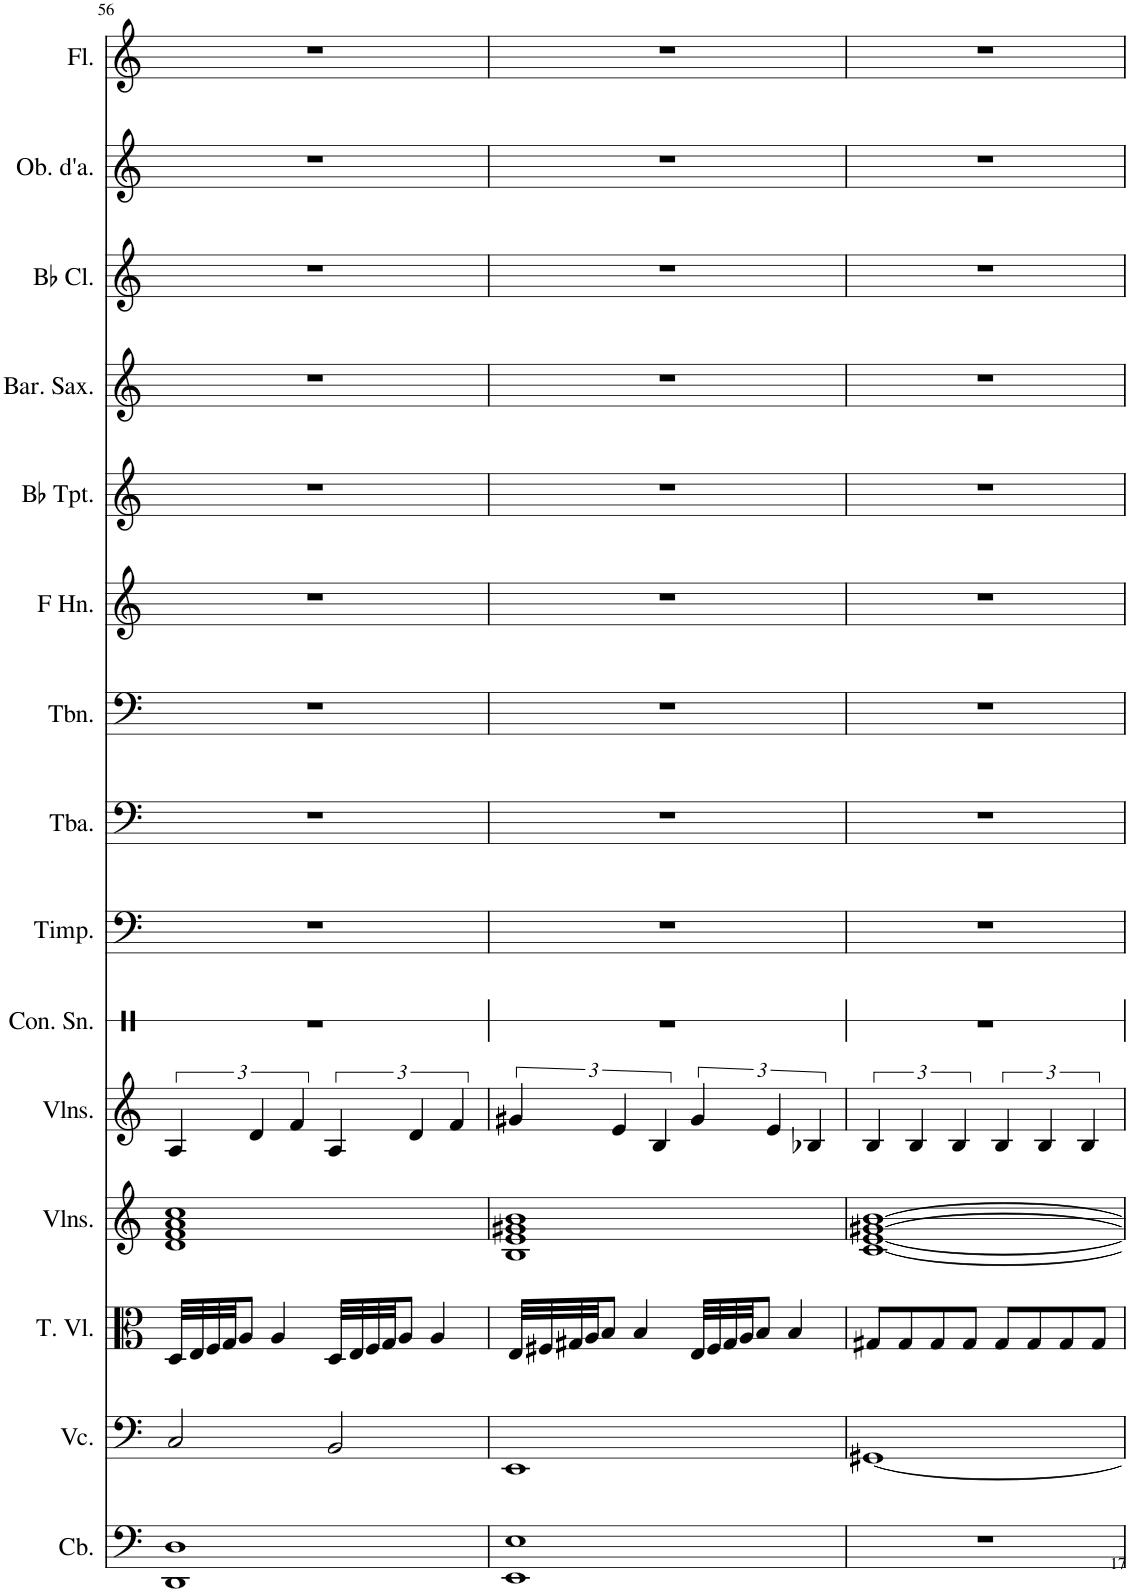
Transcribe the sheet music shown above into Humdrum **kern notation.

**kern	**kern	**kern	**kern	**kern	**kern	**kern	**kern	**kern	**kern	**kern	**kern	**kern	**kern	**kern
*part15	*part14	*part13	*part12	*part11	*part10	*part9	*part8	*part7	*part6	*part5	*part4	*part3	*part2	*part1
*staff15	*staff14	*staff13	*staff12	*staff11	*staff10	*staff9	*staff8	*staff7	*staff6	*staff5	*staff4	*staff3	*staff2	*staff1
*I"Contrabass, Cb.(15)	*I"Violoncello, Vcl.	*I"Tenor Viol, Vla.(13)	*I"Violins, Vl.II	*I"Violins, Vl.I(11)	*I"Concert Snare Drum, Perc.	*I"Timpani, Tp.(9)	*I"Tuba, Tuba(8)	*I"Trombone, Tb.(7)	*I"Horn in F, Hn.(6)	*I"Bb Trumpet, Tr.(5)	*I"Baritone Saxophone, B.Sax(4)	*I"Bb Clarinet, Cl.(3)	*I"Oboe d'amore, Ob.(2)	*I"Flute, Fl. (1)
*I'Cb.	*I'Vc.	*I'T. Vl.	*I'Vlns.	*I'Vlns.	*I'Con. Sn.	*I'Timp.	*I'Tba.	*I'Tbn.	*I'F Hn.	*I'Bb Tpt.	*I'Bar. Sax.	*I'Bb Cl.	*I'Ob. d'a.	*I'Fl.
!!LO:PB:g=z
*clefF4	*clefF4	*clefC3	*clefG2	*clefG2	*clefX	*clefF4	*clefF4	*clefF4	*clefG2	*clefG2	*clefG2	*clefG2	*clefG2	*clefG2
*Trd7c12	*	*	*	*	*	*	*	*	*Trd4c7	*Trd1c2	*Trd12c21	*Trd1c2	*Trd2c3	*
*k[]	*k[]	*k[]	*k[]	*k[]	*k[]	*k[]	*k[]	*k[]	*k[]	*k[]	*k[]	*k[]	*k[]	*k[]
*M4/4	*M4/4	*M4/4	*M4/4	*M4/4	*M4/4	*M4/4	*M4/4	*M4/4	*M4/4	*M4/4	*M4/4	*M4/4	*M4/4	*M4/4
=56	=56	=56	=56	=56	=56	=56	=56	=56	=56	=56	=56	=56	=56	=56
1DD 1D	2C/	32D/LLL	1d 1f 1a 1cc	6A/	1r	1r	1r	1r	1r	1r	1r	1r	1r	1r
.	.	32E/	.	.	.	.	.	.	.	.	.	.	.	.
.	.	32F/	.	.	.	.	.	.	.	.	.	.	.	.
.	.	32G/JJ	.	.	.	.	.	.	.	.	.	.	.	.
.	.	8A/J	.	.	.	.	.	.	.	.	.	.	.	.
.	.	.	.	6d/	.	.	.	.	.	.	.	.	.	.
.	.	4A/	.	.	.	.	.	.	.	.	.	.	.	.
.	.	.	.	6f/	.	.	.	.	.	.	.	.	.	.
.	2BB/	32D/LLL	.	6A/	.	.	.	.	.	.	.	.	.	.
.	.	32E/	.	.	.	.	.	.	.	.	.	.	.	.
.	.	32F/	.	.	.	.	.	.	.	.	.	.	.	.
.	.	32G/JJ	.	.	.	.	.	.	.	.	.	.	.	.
.	.	8A/J	.	.	.	.	.	.	.	.	.	.	.	.
.	.	.	.	6d/	.	.	.	.	.	.	.	.	.	.
.	.	4A/	.	.	.	.	.	.	.	.	.	.	.	.
.	.	.	.	6f/	.	.	.	.	.	.	.	.	.	.
=57	=57	=57	=57	=57	=57	=57	=57	=57	=57	=57	=57	=57	=57	=57
1EE 1E	1EE	32E/LLL	1B 1e 1g#X 1b	6g#X/	1r	1r	1r	1r	1r	1r	1r	1r	1r	1r
.	.	32F#X/	.	.	.	.	.	.	.	.	.	.	.	.
.	.	32G#X/	.	.	.	.	.	.	.	.	.	.	.	.
.	.	32A/JJ	.	.	.	.	.	.	.	.	.	.	.	.
.	.	8B/J	.	.	.	.	.	.	.	.	.	.	.	.
.	.	.	.	6e/	.	.	.	.	.	.	.	.	.	.
.	.	4B/	.	.	.	.	.	.	.	.	.	.	.	.
.	.	.	.	6B/	.	.	.	.	.	.	.	.	.	.
.	.	32E/LLL	.	6g#/	.	.	.	.	.	.	.	.	.	.
.	.	32F#/	.	.	.	.	.	.	.	.	.	.	.	.
.	.	32G#/	.	.	.	.	.	.	.	.	.	.	.	.
.	.	32A/JJ	.	.	.	.	.	.	.	.	.	.	.	.
.	.	8B/J	.	.	.	.	.	.	.	.	.	.	.	.
.	.	.	.	6e/	.	.	.	.	.	.	.	.	.	.
.	.	4B/	.	.	.	.	.	.	.	.	.	.	.	.
.	.	.	.	6B-X/	.	.	.	.	.	.	.	.	.	.
=58	=58	=58	=58	=58	=58	=58	=58	=58	=58	=58	=58	=58	=58	=58
1r	[1GG#X	8G#X/L	[1c [1e [1g#X [1b	6B/	1r	1r	1r	1r	1r	1r	1r	1r	1r	1r
.	.	8G#/	.	.	.	.	.	.	.	.	.	.	.	.
.	.	.	.	6B/	.	.	.	.	.	.	.	.	.	.
.	.	8G#/	.	.	.	.	.	.	.	.	.	.	.	.
.	.	.	.	6B/	.	.	.	.	.	.	.	.	.	.
.	.	8G#/J	.	.	.	.	.	.	.	.	.	.	.	.
.	.	8G#/L	.	6B/	.	.	.	.	.	.	.	.	.	.
.	.	8G#/	.	.	.	.	.	.	.	.	.	.	.	.
.	.	.	.	6B/	.	.	.	.	.	.	.	.	.	.
.	.	8G#/	.	.	.	.	.	.	.	.	.	.	.	.
.	.	.	.	6B/	.	.	.	.	.	.	.	.	.	.
.	.	8G#/J	.	.	.	.	.	.	.	.	.	.	.	.
=	=	=	=	=	=	=	=	=	=	=	=	=	=	=
*-	*-	*-	*-	*-	*-	*-	*-	*-	*-	*-	*-	*-	*-	*-
